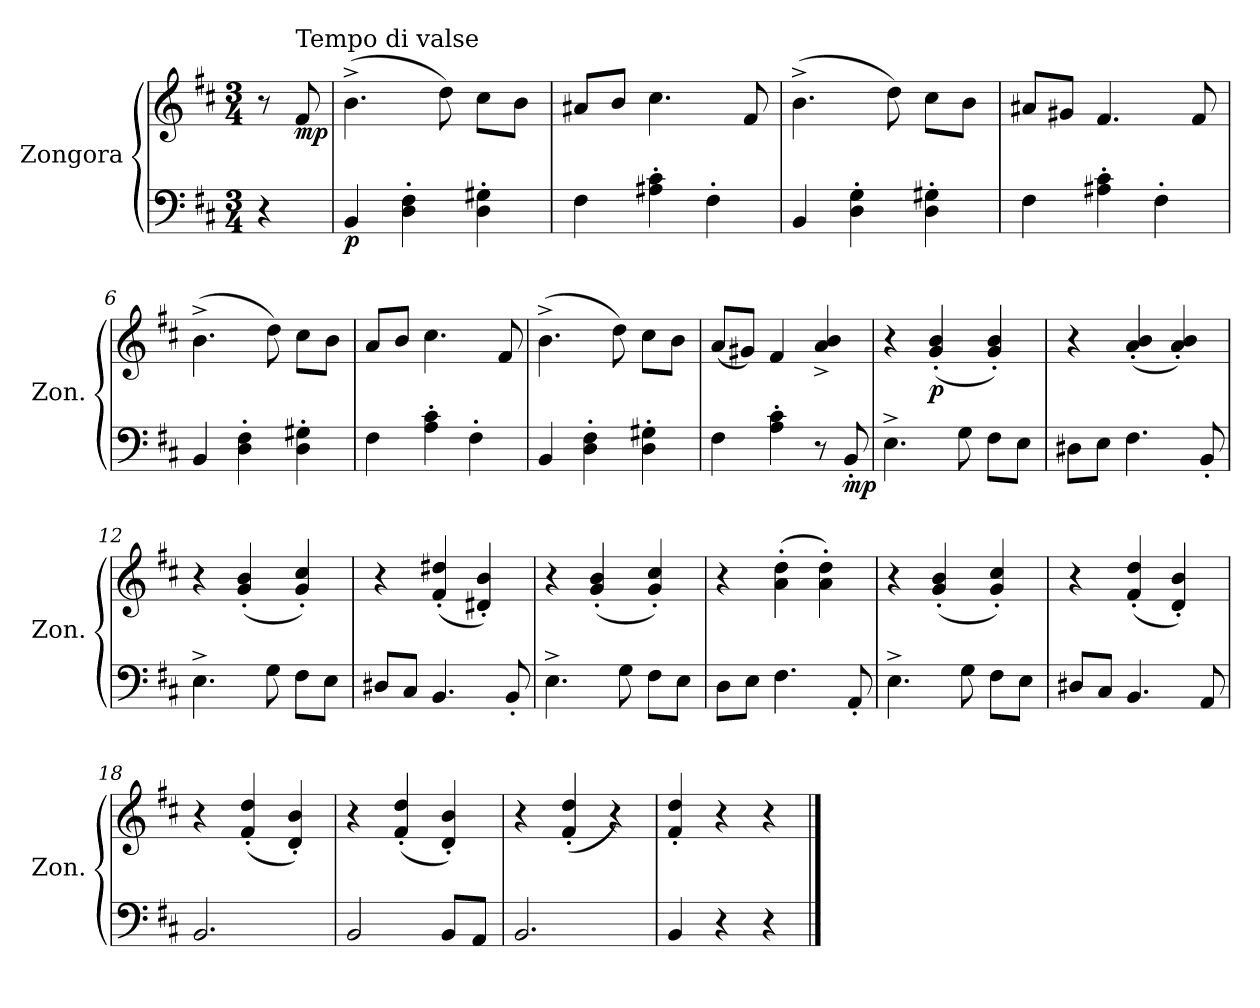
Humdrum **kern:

**kern	**kern	**dynam
*part1	*part1	*part1
*staff2	*staff1	*staff1/2
*I"Zongora	*	*
*I'Zon.	*	*
*clefF4	*clefG2	*
*k[f#c#]	*k[f#c#]	*
*M3/4	*M3/4	*
=1	=1	=1
4r	8r	.
*	*MM116	*
!	!LO:TX:a:t=Tempo di valse	!
!	!	!LO:DY:b
.	8f#/	mp
=2	=2	=2
!	!	!LO:DY:b=2
4BB/	(>4.b^\	p
4D\' 4F#\'	.	.
.	8dd\)	.
4D\' 4G#X\'	8cc#\L	.
.	8b\J	.
=3	=3	=3
4F#\	8a#X/L	.
.	8b/J	.
4A#X\' 4c#\'	4.cc#\	.
4F#'\	.	.
.	8f#/	.
=4	=4	=4
4BB/	(>4.b^\	.
4D\' 4G\'	.	.
.	8dd\)	.
4D\' 4G#X\'	8cc#\L	.
.	8b\J	.
=5	=5	=5
4F#\	8a#X/L	.
.	8g#X/J	.
4A#X\' 4c#\'	4.f#/	.
4F#'\	.	.
.	8f#/	.
=6	=6	=6
4BB/	(>4.b^\	.
4D\' 4F#\'	.	.
.	8dd\)	.
4D\' 4G#X\'	8cc#\L	.
.	8b\J	.
=7	=7	=7
4F#\	8a/L	.
.	8b/J	.
4A\' 4c#\'	4.cc#\	.
4F#'\	.	.
.	8f#/	.
!!LO:LB:g=z
=8	=8	=8
4BB/	(>4.b^\	.
4D\' 4F#\'	.	.
.	8dd\)	.
4D\' 4G#X\'	8cc#\L	.
.	8b\J	.
=9	=9	=9
4F#\	(<8a/L	.
.	8g#X/J)	.
4A\' 4c#\'	4f#/	.
8r	4a/^ 4b/^	.
!	!	!LO:DY:b=2
8BB'/	.	mp
=10	=10	=10
4.E^\	4r	.
!	!	!LO:DY:b
.	(<4g/' 4b/'	p
8G\	.	.
8F#\L	4g/' 4b/')	.
8E\J	.	.
=11	=11	=11
8D#X\L	4r	.
8E\J	.	.
4.F#\	(<4a/' 4b/'	.
.	4a/' 4b/')	.
8BB'/	.	.
=12	=12	=12
4.E^\	4r	.
.	(<4g/' 4b/'	.
8G\	.	.
8F#\L	4g/' 4cc#/')	.
8E\J	.	.
=13	=13	=13
8D#X/L	4r	.
8C#/J	.	.
4.BB/	(<4f#/' 4dd#X/'	.
.	4d#X/' 4b/')	.
8BB'/	.	.
=14	=14	=14
4.E^\	4r	.
.	(<4g/' 4b/'	.
8G\	.	.
8F#\L	4g/' 4cc#/')	.
8E\J	.	.
!!LO:LB:g=z
=15	=15	=15
8D\L	4r	.
8E\J	.	.
4.F#\	(>4a\' 4dd\'	.
.	4a\' 4dd\')	.
8AA'/	.	.
=16	=16	=16
4.E^\	4r	.
.	(<4g/' 4b/'	.
8G\	.	.
8F#\L	4g/' 4cc#/')	.
8E\J	.	.
=17	=17	=17
8D#X/L	4r	.
8C#/J	.	.
4.BB/	(<4f#/' 4dd/'	.
.	4d/' 4b/')	.
8AA/	.	.
=18	=18	=18
2.BB/	4r	.
.	(<4f#/' 4dd/'	.
.	4d/' 4b/')	.
=19	=19	=19
2BB/	4r	.
.	(<4f#/' 4dd/'	.
8BB/L	4d/' 4b/')	.
8AA/J	.	.
=20	=20	=20
2.BB/	4r	.
.	(<4f#/' 4dd/'	.
.	4r)	.
=21	=21	=21
4BB/	4f#/' 4dd/'	.
4r	4r	.
4r	4r	.
==	==	==
*-	*-	*-
